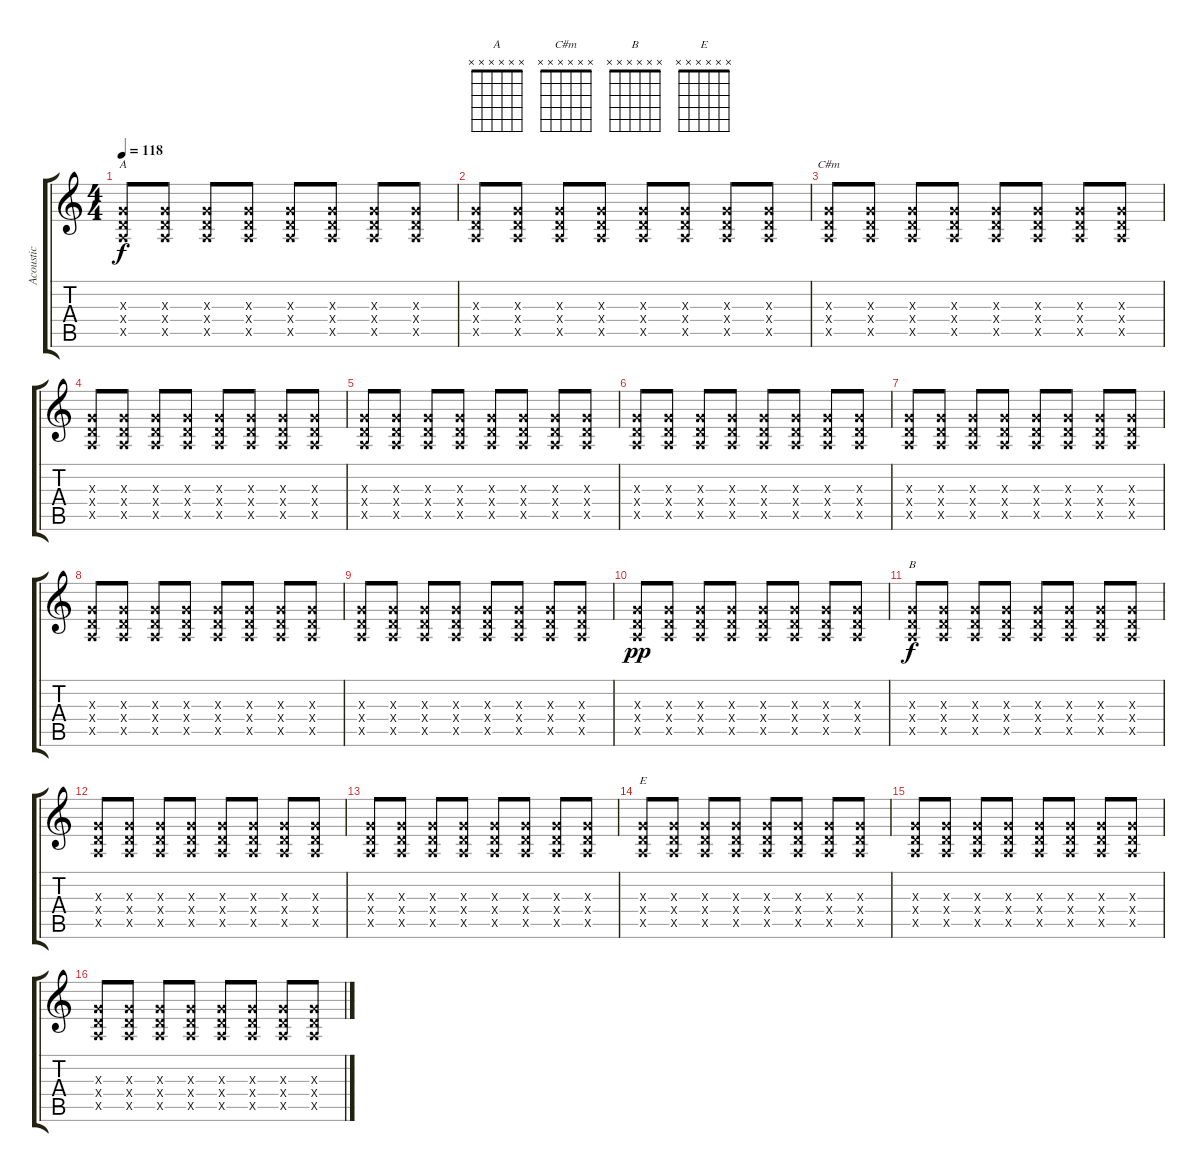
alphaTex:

\track ("Acoustic" "Acoustic") {instrument acousticguitarnylon}
\staff {score tabs}
\tuning (E4 B3 G3 D3 A2 E2) {hide}
\chord ("A" x x x x x x)
\chord ("C#m" x x x x x x)
\chord ("B" x x x x x x)
\chord ("E" x x x x x x)
\ts (4 4)
\tempo 118
\clef g2
\ks c
(0.3{x} 0.4{x} 0.5{x}).8{ch "A" dy f} (0.3{x} 0.4{x} 0.5{x}).8 (0.3{x} 0.4{x} 0.5{x}).8 (0.3{x} 0.4{x} 0.5{x}).8 (0.3{x} 0.4{x} 0.5{x}).8 (0.3{x} 0.4{x} 0.5{x}).8 (0.3{x} 0.4{x} 0.5{x}).8 (0.3{x} 0.4{x} 0.5{x}).8 |
(0.3{x} 0.4{x} 0.5{x}).8 (0.3{x} 0.4{x} 0.5{x}).8 (0.3{x} 0.4{x} 0.5{x}).8 (0.3{x} 0.4{x} 0.5{x}).8 (0.3{x} 0.4{x} 0.5{x}).8 (0.3{x} 0.4{x} 0.5{x}).8 (0.3{x} 0.4{x} 0.5{x}).8 (0.3{x} 0.4{x} 0.5{x}).8 |
(0.3{x} 0.4{x} 0.5{x}).8{ch "C#m"} (0.3{x} 0.4{x} 0.5{x}).8 (0.3{x} 0.4{x} 0.5{x}).8 (0.3{x} 0.4{x} 0.5{x}).8 (0.3{x} 0.4{x} 0.5{x}).8 (0.3{x} 0.4{x} 0.5{x}).8 (0.3{x} 0.4{x} 0.5{x}).8 (0.3{x} 0.4{x} 0.5{x}).8 |
(0.3{x} 0.4{x} 0.5{x}).8 (0.3{x} 0.4{x} 0.5{x}).8 (0.3{x} 0.4{x} 0.5{x}).8 (0.3{x} 0.4{x} 0.5{x}).8 (0.3{x} 0.4{x} 0.5{x}).8 (0.3{x} 0.4{x} 0.5{x}).8 (0.3{x} 0.4{x} 0.5{x}).8 (0.3{x} 0.4{x} 0.5{x}).8 |
(0.3{x} 0.4{x} 0.5{x}).8 (0.3{x} 0.4{x} 0.5{x}).8 (0.3{x} 0.4{x} 0.5{x}).8 (0.3{x} 0.4{x} 0.5{x}).8 (0.3{x} 0.4{x} 0.5{x}).8 (0.3{x} 0.4{x} 0.5{x}).8 (0.3{x} 0.4{x} 0.5{x}).8 (0.3{x} 0.4{x} 0.5{x}).8 |
(0.3{x} 0.4{x} 0.5{x}).8 (0.3{x} 0.4{x} 0.5{x}).8 (0.3{x} 0.4{x} 0.5{x}).8 (0.3{x} 0.4{x} 0.5{x}).8 (0.3{x} 0.4{x} 0.5{x}).8 (0.3{x} 0.4{x} 0.5{x}).8 (0.3{x} 0.4{x} 0.5{x}).8 (0.3{x} 0.4{x} 0.5{x}).8 |
(0.3{x} 0.4{x} 0.5{x}).8 (0.3{x} 0.4{x} 0.5{x}).8 (0.3{x} 0.4{x} 0.5{x}).8 (0.3{x} 0.4{x} 0.5{x}).8 (0.3{x} 0.4{x} 0.5{x}).8 (0.3{x} 0.4{x} 0.5{x}).8 (0.3{x} 0.4{x} 0.5{x}).8 (0.3{x} 0.4{x} 0.5{x}).8 |
(0.3{x} 0.4{x} 0.5{x}).8 (0.3{x} 0.4{x} 0.5{x}).8 (0.3{x} 0.4{x} 0.5{x}).8 (0.3{x} 0.4{x} 0.5{x}).8 (0.3{x} 0.4{x} 0.5{x}).8 (0.3{x} 0.4{x} 0.5{x}).8 (0.3{x} 0.4{x} 0.5{x}).8 (0.3{x} 0.4{x} 0.5{x}).8 |
(0.3{x} 0.4{x} 0.5{x}).8 (0.3{x} 0.4{x} 0.5{x}).8 (0.3{x} 0.4{x} 0.5{x}).8 (0.3{x} 0.4{x} 0.5{x}).8 (0.3{x} 0.4{x} 0.5{x}).8 (0.3{x} 0.4{x} 0.5{x}).8 (0.3{x} 0.4{x} 0.5{x}).8 (0.3{x} 0.4{x} 0.5{x}).8 |
(0.3{x} 0.4{x} 0.5{x}).8{dy pp} (0.3{x} 0.4{x} 0.5{x}).8 (0.3{x} 0.4{x} 0.5{x}).8 (0.3{x} 0.4{x} 0.5{x}).8 (0.3{x} 0.4{x} 0.5{x}).8 (0.3{x} 0.4{x} 0.5{x}).8 (0.3{x} 0.4{x} 0.5{x}).8 (0.3{x} 0.4{x} 0.5{x}).8 |
(0.3{x} 0.4{x} 0.5{x}).8{ch "B" dy f} (0.3{x} 0.4{x} 0.5{x}).8 (0.3{x} 0.4{x} 0.5{x}).8 (0.3{x} 0.4{x} 0.5{x}).8 (0.3{x} 0.4{x} 0.5{x}).8 (0.3{x} 0.4{x} 0.5{x}).8 (0.3{x} 0.4{x} 0.5{x}).8 (0.3{x} 0.4{x} 0.5{x}).8 |
(0.3{x} 0.4{x} 0.5{x}).8 (0.3{x} 0.4{x} 0.5{x}).8 (0.3{x} 0.4{x} 0.5{x}).8 (0.3{x} 0.4{x} 0.5{x}).8 (0.3{x} 0.4{x} 0.5{x}).8 (0.3{x} 0.4{x} 0.5{x}).8 (0.3{x} 0.4{x} 0.5{x}).8 (0.3{x} 0.4{x} 0.5{x}).8 |
(0.3{x} 0.4{x} 0.5{x}).8 (0.3{x} 0.4{x} 0.5{x}).8 (0.3{x} 0.4{x} 0.5{x}).8 (0.3{x} 0.4{x} 0.5{x}).8 (0.3{x} 0.4{x} 0.5{x}).8 (0.3{x} 0.4{x} 0.5{x}).8 (0.3{x} 0.4{x} 0.5{x}).8 (0.3{x} 0.4{x} 0.5{x}).8 |
(0.3{x} 0.4{x} 0.5{x}).8{ch "E"} (0.3{x} 0.4{x} 0.5{x}).8 (0.3{x} 0.4{x} 0.5{x}).8 (0.3{x} 0.4{x} 0.5{x}).8 (0.3{x} 0.4{x} 0.5{x}).8 (0.3{x} 0.4{x} 0.5{x}).8 (0.3{x} 0.4{x} 0.5{x}).8 (0.3{x} 0.4{x} 0.5{x}).8 |
(0.3{x} 0.4{x} 0.5{x}).8 (0.3{x} 0.4{x} 0.5{x}).8 (0.3{x} 0.4{x} 0.5{x}).8 (0.3{x} 0.4{x} 0.5{x}).8 (0.3{x} 0.4{x} 0.5{x}).8 (0.3{x} 0.4{x} 0.5{x}).8 (0.3{x} 0.4{x} 0.5{x}).8 (0.3{x} 0.4{x} 0.5{x}).8 |
(0.3{x} 0.4{x} 0.5{x}).8 (0.3{x} 0.4{x} 0.5{x}).8 (0.3{x} 0.4{x} 0.5{x}).8 (0.3{x} 0.4{x} 0.5{x}).8 (0.3{x} 0.4{x} 0.5{x}).8 (0.3{x} 0.4{x} 0.5{x}).8 (0.3{x} 0.4{x} 0.5{x}).8 (0.3{x} 0.4{x} 0.5{x}).8
